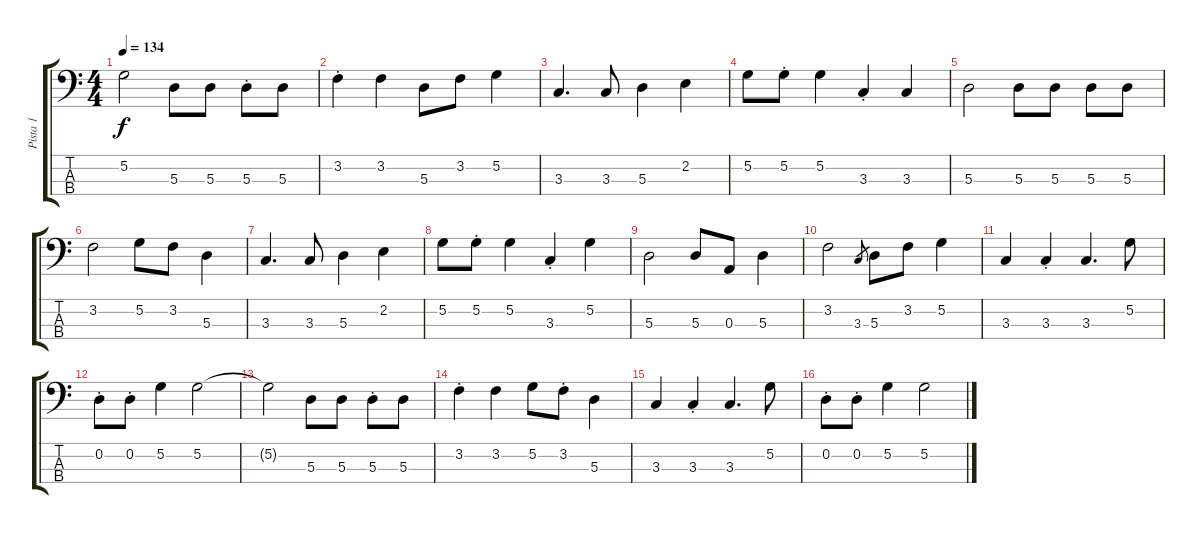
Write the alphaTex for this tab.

\track ("Pista 1" "Pista 1") {instrument electricbassfinger}
\staff {score tabs}
\tuning (G2 D2 A1 E1) {hide}
\ts (4 4)
\tempo 134
\clef f4
\ks c
5.2{t}.2{dy f} 5.3.8 5.3.8 5.3{st}.8 5.3.8 |
3.2{st}.4 3.2.4 5.3.8 3.2.8 5.2.4 |
3.3.4{d} 3.3.8 5.3.4 2.2.4 |
5.2.8 5.2{st}.8 5.2.4 3.3{st}.4 3.3.4 |
5.3.2 5.3.8 5.3.8 5.3.8 5.3.8 |
3.2.2 5.2.8 3.2.8 5.3.4 |
3.3.4{d} 3.3.8 5.3.4 2.2.4 |
5.2.8 5.2{st}.8 5.2.4 3.3{st}.4 5.2.4 |
5.3.2 5.3.8 0.3.8 5.3.4 |
3.2.2 3.3.8{gr} 5.3.8 3.2.8 5.2.4 |
3.3.4 3.3{st}.4 3.3.4{d} 5.2.8 |
0.2{st}.8 0.2{st}.8 5.2.4 5.2.2 |
5.2{t}.2 5.3.8 5.3.8 5.3{st}.8 5.3.8 |
3.2{st}.4 3.2.4 5.2.8 3.2{st}.8 5.3.4 |
3.3.4 3.3{st}.4 3.3.4{d} 5.2.8 |
0.2{st}.8 0.2{st}.8 5.2.4 5.2.2
